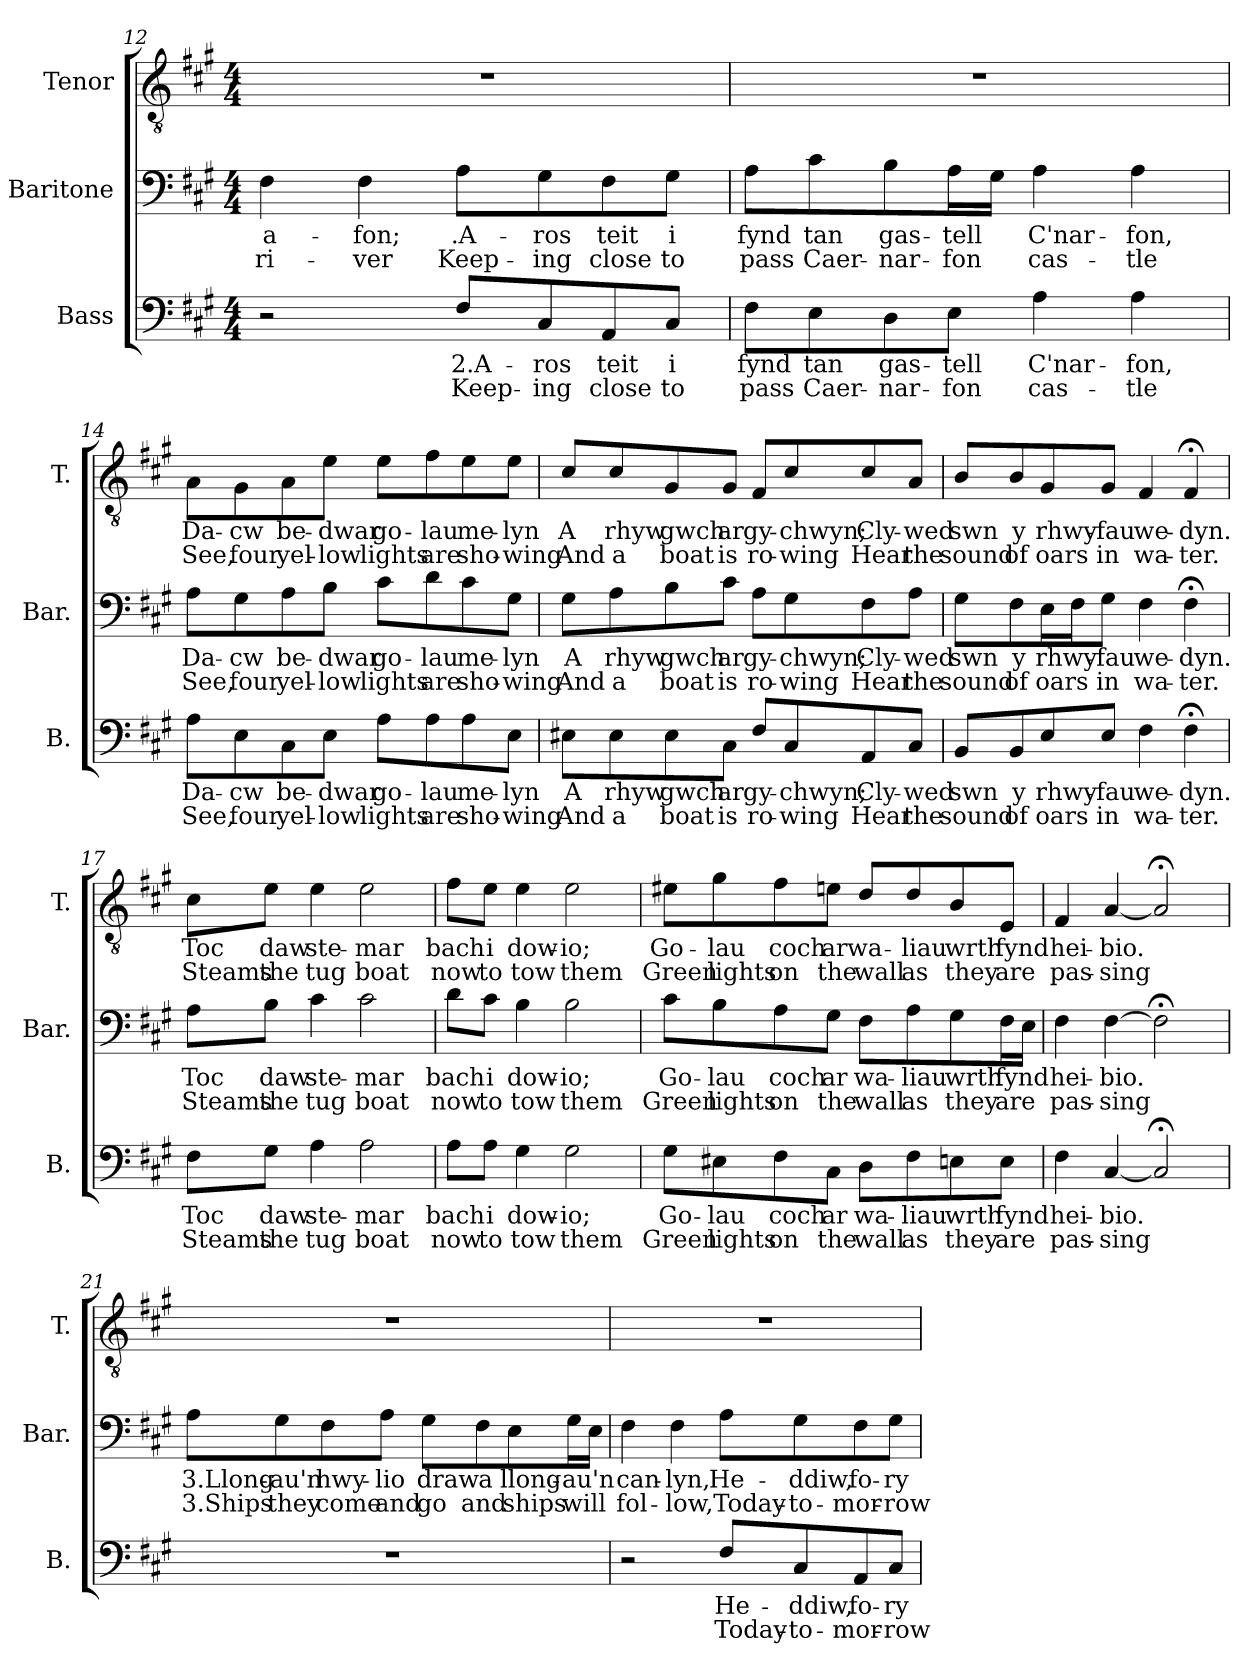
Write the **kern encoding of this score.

**kern	**text	**text	**kern	**text	**text	**kern	**text	**text
*part3	*part3	*part3	*part2	*part2	*part2	*part1	*part1	*part1
*staff3	*staff3	*staff3	*staff2	*staff2	*staff2	*staff1	*staff1	*staff1
*I"Bass	*	*	*I"Baritone	*	*	*I"Tenor	*	*
*I'B.	*	*	*I'Bar.	*	*	*I'T.	*	*
*clefF4	*	*	*clefF4	*	*	*clefGv2	*	*
*k[f#c#g#]	*	*	*k[f#c#g#]	*	*	*k[f#c#g#]	*	*
*f#:	*	*	*f#:	*	*	*f#:	*	*
*M4/4	*	*	*M4/4	*	*	*M4/4	*	*
=12	=12	=12	=12	=12	=12	=12	=12	=12
!	!	!	!	!LO:LY:b	!LO:LY:b	!	!	!
2r	.	.	4F#\	a-	ri-	1r	.	.
!	!	!	!	!LO:LY:b	!LO:LY:b	!	!	!
.	.	.	4F#\	-fon;	-ver	.	.	.
!	!LO:LY:b	!LO:LY:b	!	!LO:LY:b	!LO:LY:b	!	!	!
8F#/L	2.A-	Keep-	8A\L	.A-	Keep-	.	.	.
!	!LO:LY:b	!LO:LY:b	!	!LO:LY:b	!LO:LY:b	!	!	!
8C#/	-ros	-ing	8G#\	ros	-ing	.	.	.
!	!LO:LY:b	!LO:LY:b	!	!LO:LY:b	!LO:LY:b	!	!	!
8AA/	teit	close	8F#\	teit	close	.	.	.
!	!LO:LY:b	!LO:LY:b	!	!LO:LY:b	!LO:LY:b	!	!	!
8C#/J	i	to	8G#\J	i	to	.	.	.
=13	=13	=13	=13	=13	=13	=13	=13	=13
!	!LO:LY:b	!LO:LY:b	!	!LO:LY:b	!LO:LY:b	!	!	!
8F#\L	fynd	pass	8A\L	fynd	pass	1r	.	.
!	!LO:LY:b	!LO:LY:b	!	!LO:LY:b	!LO:LY:b	!	!	!
8E\	tan	Caer-	8c#\	tan	Caer-	.	.	.
!	!LO:LY:b	!LO:LY:b	!	!LO:LY:b	!LO:LY:b	!	!	!
8D\	gas-	-nar-	8B\	gas-	-nar-	.	.	.
!	!LO:LY:b	!LO:LY:b	!	!LO:LY:b	!LO:LY:b	!	!	!
8E\J	-tell	-fon	16A\L	-tell	-fon	.	.	.
.	.	.	16G#\JJ	.	.	.	.	.
!	!LO:LY:b	!LO:LY:b	!	!LO:LY:b	!LO:LY:b	!	!	!
4A\	C'nar-	cas-	4A\	C'nar-	cas-	.	.	.
!	!LO:LY:b	!LO:LY:b	!	!LO:LY:b	!LO:LY:b	!	!	!
4A\	-fon,	-tle	4A\	-fon,	-tle	.	.	.
!!LO:LB:g=z
=14	=14	=14	=14	=14	=14	=14	=14	=14
!	!LO:LY:b	!LO:LY:b	!	!LO:LY:b	!LO:LY:b	!	!LO:LY:b	!LO:LY:b
8A\L	Da-	See,	8A\L	Da-	See,	8A\L	Da-	See,
!	!LO:LY:b	!LO:LY:b	!	!LO:LY:b	!LO:LY:b	!	!LO:LY:b	!LO:LY:b
8E\	-cw	four	8G#\	-cw	four	8G#\	-cw	four
!	!LO:LY:b	!LO:LY:b	!	!LO:LY:b	!LO:LY:b	!	!LO:LY:b	!LO:LY:b
8C#\	be-	yel-	8A\	be-	yel-	8A\	be-	yel-
!	!LO:LY:b	!LO:LY:b	!	!LO:LY:b	!LO:LY:b	!	!LO:LY:b	!LO:LY:b
8E\J	-dwar	-low	8B\J	-dwar	-low	8e\J	-dwar	-low
!	!LO:LY:b	!LO:LY:b	!	!LO:LY:b	!LO:LY:b	!	!LO:LY:b	!LO:LY:b
8A\L	go-	lights	8c#\L	go-	lights	8e\L	go-	lights
!	!LO:LY:b	!LO:LY:b	!	!LO:LY:b	!LO:LY:b	!	!LO:LY:b	!LO:LY:b
8A\	-lau	are	8d\	-lau	are	8f#\	-lau	are
!	!LO:LY:b	!LO:LY:b	!	!LO:LY:b	!LO:LY:b	!	!LO:LY:b	!LO:LY:b
8A\	me-	sho-	8c#\	me-	sho-	8e\	me-	sho-
!	!LO:LY:b	!LO:LY:b	!	!LO:LY:b	!LO:LY:b	!	!LO:LY:b	!LO:LY:b
8E\J	-lyn	-wing	8G#\J	-lyn	-wing	8e\J	-lyn	-wing
=15	=15	=15	=15	=15	=15	=15	=15	=15
!	!LO:LY:b	!LO:LY:b	!	!LO:LY:b	!LO:LY:b	!	!LO:LY:b	!LO:LY:b
8E#X\L	A	And	8G#\L	A	And	8c#/L	A	And
!	!LO:LY:b	!LO:LY:b	!	!LO:LY:b	!LO:LY:b	!	!LO:LY:b	!LO:LY:b
8E#\	rhyw	a	8A\	rhyw	a	8c#/	rhyw	a
!	!LO:LY:b	!LO:LY:b	!	!LO:LY:b	!LO:LY:b	!	!LO:LY:b	!LO:LY:b
8E#\	gwch	boat	8B\	gwch	boat	8G#/	gwch	boat
!	!LO:LY:b	!LO:LY:b	!	!LO:LY:b	!LO:LY:b	!	!LO:LY:b	!LO:LY:b
8C#\J	ar	is	8c#\J	ar	is	8G#/J	ar	is
!	!LO:LY:b	!LO:LY:b	!	!LO:LY:b	!LO:LY:b	!	!LO:LY:b	!LO:LY:b
8F#/L	gy-	ro-	8A\L	gy-	ro-	8F#/L	gy-	ro-
!	!LO:LY:b	!LO:LY:b	!	!LO:LY:b	!LO:LY:b	!	!LO:LY:b	!LO:LY:b
8C#/	-chwyn;	-wing	8G#\	-chwyn;	-wing	8c#/	-chwyn;	-wing
!	!LO:LY:b	!LO:LY:b	!	!LO:LY:b	!LO:LY:b	!	!LO:LY:b	!LO:LY:b
8AA/	Cly-	Hear	8F#\	Cly-	Hear	8c#/	Cly-	Hear
!	!LO:LY:b	!LO:LY:b	!	!LO:LY:b	!LO:LY:b	!	!LO:LY:b	!LO:LY:b
8C#/J	-wed	the	8A\J	-wed	the	8A/J	-wed	the
=16	=16	=16	=16	=16	=16	=16	=16	=16
!	!LO:LY:b	!LO:LY:b	!	!LO:LY:b	!LO:LY:b	!	!LO:LY:b	!LO:LY:b
8BB/L	swn	sound	8G#\L	swn	sound	8B/L	swn	sound
!	!LO:LY:b	!LO:LY:b	!	!LO:LY:b	!LO:LY:b	!	!LO:LY:b	!LO:LY:b
8BB/	y	of	8F#\	y	of	8B/	y	of
!	!LO:LY:b	!LO:LY:b	!	!LO:LY:b	!LO:LY:b	!	!LO:LY:b	!LO:LY:b
8E/	rhwy-	oars	16E\L	rhwy-	oars	8G#/	rhwy-	oars
.	.	.	16F#\J	.	.	.	.	.
!	!LO:LY:b	!LO:LY:b	!	!LO:LY:b	!LO:LY:b	!	!LO:LY:b	!LO:LY:b
8E/J	-fau	in	8G#\J	-fau	in	8G#/J	-fau	in
!	!LO:LY:b	!LO:LY:b	!	!LO:LY:b	!LO:LY:b	!	!LO:LY:b	!LO:LY:b
4F#\	we-	wa-	4F#\	we-	wa-	4F#/	we-	wa-
!	!LO:LY:b	!LO:LY:b	!	!LO:LY:b	!LO:LY:b	!	!LO:LY:b	!LO:LY:b
4F#;<\	-dyn.	-ter.	4F#;<\	-dyn.	-ter.	4F#;</	-dyn.	-ter.
!!LO:LB:g=z
=17	=17	=17	=17	=17	=17	=17	=17	=17
!	!LO:LY:b	!LO:LY:b	!	!LO:LY:b	!LO:LY:b	!	!LO:LY:b	!LO:LY:b
8F#\L	Toc	Steams	8A\L	Toc	Steams	8c#\L	Toc	Steams
!	!LO:LY:b	!LO:LY:b	!	!LO:LY:b	!LO:LY:b	!	!LO:LY:b	!LO:LY:b
8G#\J	daw	the	8B\J	daw	the	8e\J	daw	the
!	!LO:LY:b	!LO:LY:b	!	!LO:LY:b	!LO:LY:b	!	!LO:LY:b	!LO:LY:b
4A\	ste-	tug	4c#\	ste-	tug	4e\	ste-	tug
!	!LO:LY:b	!LO:LY:b	!	!LO:LY:b	!LO:LY:b	!	!LO:LY:b	!LO:LY:b
2A\	-mar	boat	2c#\	-mar	boat	2e\	-mar	boat
=18	=18	=18	=18	=18	=18	=18	=18	=18
!	!LO:LY:b	!LO:LY:b	!	!LO:LY:b	!LO:LY:b	!	!LO:LY:b	!LO:LY:b
8A\L	bach	now	8d\L	bach	now	8f#\L	bach	now
!	!LO:LY:b	!LO:LY:b	!	!LO:LY:b	!LO:LY:b	!	!LO:LY:b	!LO:LY:b
8A\J	i	to	8c#\J	i	to	8e\J	i	to
!	!LO:LY:b	!LO:LY:b	!	!LO:LY:b	!LO:LY:b	!	!LO:LY:b	!LO:LY:b
4G#\	dow-	tow	4B\	dow-	tow	4e\	dow-	tow
!	!LO:LY:b	!LO:LY:b	!	!LO:LY:b	!LO:LY:b	!	!LO:LY:b	!LO:LY:b
2G#\	-io;	them	2B\	-io;	them	2e\	-io;	them
=19	=19	=19	=19	=19	=19	=19	=19	=19
!	!LO:LY:b	!LO:LY:b	!	!LO:LY:b	!LO:LY:b	!	!LO:LY:b	!LO:LY:b
8G#\L	Go-	Green	8c#\L	Go-	Green	8e#X\L	Go-	Green
!	!LO:LY:b	!LO:LY:b	!	!LO:LY:b	!LO:LY:b	!	!LO:LY:b	!LO:LY:b
8E#X\	-lau	lights	8B\	-lau	lights	8g#\	-lau	lights
!	!LO:LY:b	!LO:LY:b	!	!LO:LY:b	!LO:LY:b	!	!LO:LY:b	!LO:LY:b
8F#\	coch	on	8A\	coch	on	8f#\	coch	on
!	!LO:LY:b	!LO:LY:b	!	!LO:LY:b	!LO:LY:b	!	!LO:LY:b	!LO:LY:b
8C#\J	ar	the	8G#\J	ar	the	8en\J	ar	the
!	!LO:LY:b	!LO:LY:b	!	!LO:LY:b	!LO:LY:b	!	!LO:LY:b	!LO:LY:b
8D\L	wa-	wall	8F#\L	wa-	wall	8d/L	wa-	wall
!	!LO:LY:b	!LO:LY:b	!	!LO:LY:b	!LO:LY:b	!	!LO:LY:b	!LO:LY:b
8F#\	-liau	as	8A\	-liau	as	8d/	-liau	as
!	!LO:LY:b	!LO:LY:b	!	!LO:LY:b	!LO:LY:b	!	!LO:LY:b	!LO:LY:b
8En\	wrth	they	8G#\	wrth	they	8B/	wrth	they
!	!LO:LY:b	!LO:LY:b	!	!LO:LY:b	!LO:LY:b	!	!LO:LY:b	!LO:LY:b
8E\J	fynd	are	16F#\L	fynd	are	8E/J	fynd	are
.	.	.	16E\JJ	.	.	.	.	.
=20	=20	=20	=20	=20	=20	=20	=20	=20
!	!LO:LY:b	!LO:LY:b	!	!LO:LY:b	!LO:LY:b	!	!LO:LY:b	!LO:LY:b
4F#\	hei-	pas-	4F#\	hei-	pas-	4F#/	hei-	pas-
!	!LO:LY:b	!LO:LY:b	!	!LO:LY:b	!LO:LY:b	!	!LO:LY:b	!LO:LY:b
[4C#/	-bio.	-sing	[4F#\	-bio.	-sing	[4A/	-bio.	-sing
2C#;</]	.	.	2F#;<\]	.	.	2A;</]	.	.
!!LO:PB:g=z
=21	=21	=21	=21	=21	=21	=21	=21	=21
!	!	!	!	!LO:LY:b	!LO:LY:b	!	!	!
1r	.	.	8A\L	3.Llong-	3.Ships	1r	.	.
!	!	!	!	!LO:LY:b	!LO:LY:b	!	!	!
.	.	.	8G#\	-au'n	they	.	.	.
!	!	!	!	!LO:LY:b	!LO:LY:b	!	!	!
.	.	.	8F#\	hwy-	come	.	.	.
!	!	!	!	!LO:LY:b	!LO:LY:b	!	!	!
.	.	.	8A\J	-lio	and	.	.	.
!	!	!	!	!LO:LY:b	!LO:LY:b	!	!	!
.	.	.	8G#\L	draw	go	.	.	.
!	!	!	!	!LO:LY:b	!LO:LY:b	!	!	!
.	.	.	8F#\	a	and	.	.	.
!	!	!	!	!LO:LY:b	!LO:LY:b	!	!	!
.	.	.	8E\	llong-	ships	.	.	.
!	!	!	!	!LO:LY:b	!LO:LY:b	!	!	!
.	.	.	16G#\L	-au'n	will	.	.	.
.	.	.	16E\JJ	.	.	.	.	.
=22	=22	=22	=22	=22	=22	=22	=22	=22
!	!	!	!	!LO:LY:b	!LO:LY:b	!	!	!
2r	.	.	4F#\	can-	fol-	1r	.	.
!	!	!	!	!LO:LY:b	!LO:LY:b	!	!	!
.	.	.	4F#\	-lyn,	-low,	.	.	.
!	!LO:LY:b	!LO:LY:b	!	!LO:LY:b	!LO:LY:b	!	!	!
8F#/L	He-	Today-	8A\L	He-	Today-	.	.	.
!	!LO:LY:b	!LO:LY:b	!	!LO:LY:b	!LO:LY:b	!	!	!
8C#/	-ddiw,	-to-	8G#\	-ddiw,	-to-	.	.	.
!	!LO:LY:b	!LO:LY:b	!	!LO:LY:b	!LO:LY:b	!	!	!
8AA/	fo-	-mor-	8F#\	fo-	-mor-	.	.	.
!	!LO:LY:b	!LO:LY:b	!	!LO:LY:b	!LO:LY:b	!	!	!
8C#/J	-ry	-row	8G#\J	-ry	-row	.	.	.
=	=	=	=	=	=	=	=	=
*-	*-	*-	*-	*-	*-	*-	*-	*-
